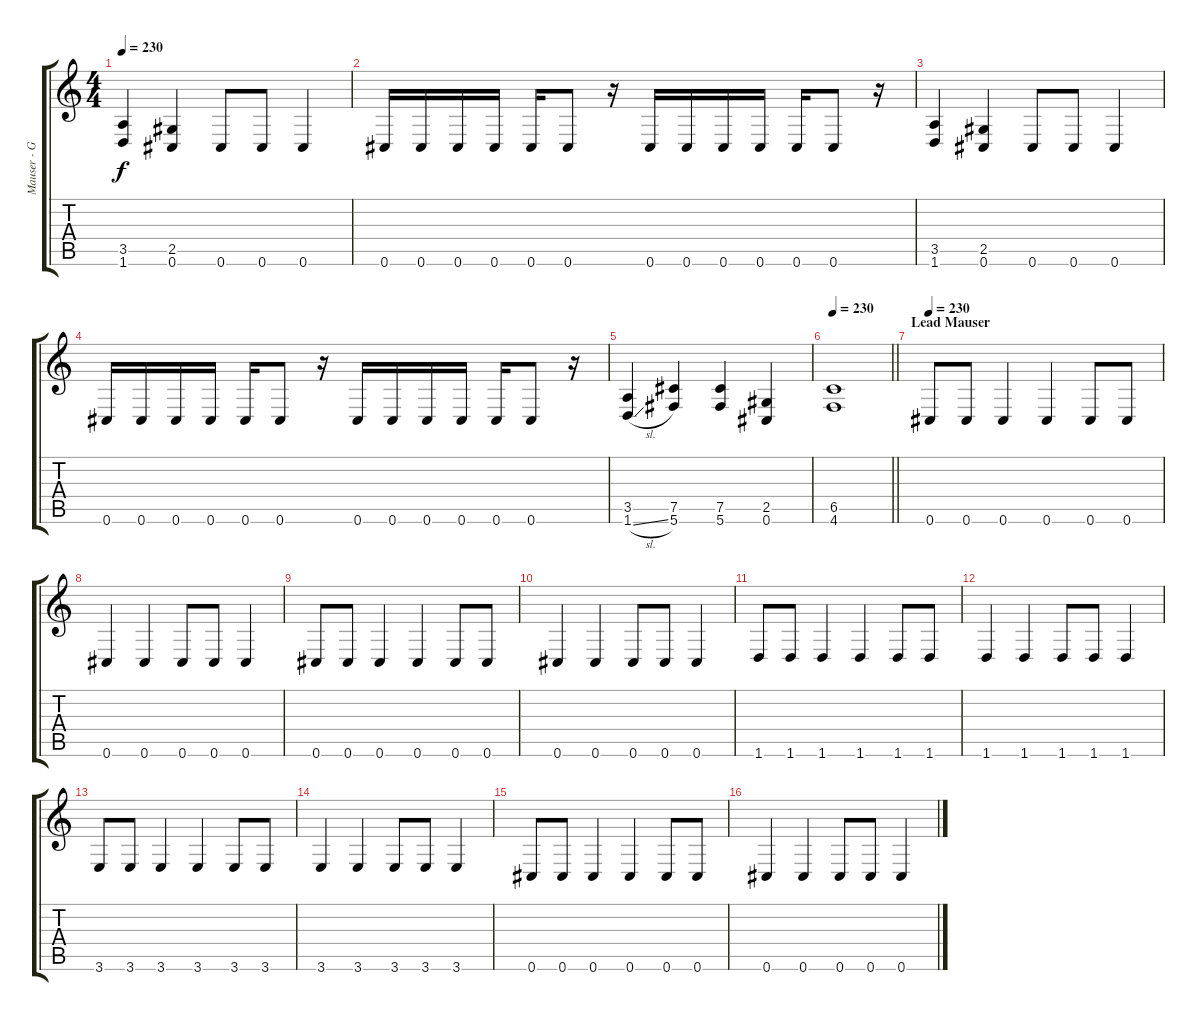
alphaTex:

\track ("Mauser - Guitar" "Mauser - G") {instrument distortionguitar}
\staff {score tabs}
\tuning (Db4 Ab3 E3 B2 Gb2 Db2) {hide}
\ts (4 4)
\tempo 230
\clef g2
\ks c
(3.5 1.6).4{dy f} (2.5 0.6).4 0.6.8 0.6.8 0.6.4 |
0.6.16 0.6.16 0.6.16 0.6.16 0.6.16 0.6.8 r.16 0.6.16 0.6.16 0.6.16 0.6.16 0.6.16 0.6.8 r.16 |
(3.5 1.6).4 (2.5 0.6).4 0.6.8 0.6.8 0.6.4 |
0.6.16 0.6.16 0.6.16 0.6.16 0.6.16 0.6.8 r.16 0.6.16 0.6.16 0.6.16 0.6.16 0.6.16 0.6.8 r.16 |
(3.5 1.6{sl}).4 (7.5 5.6).4 (7.5 5.6).4 (2.5 0.6).4 |
\tempo 230
\barLineRight lightlight
(6.5 4.6).1 |
\section ("" "Lead Mauser")
\tempo 230
0.6.8 0.6.8 0.6.4 0.6.4 0.6.8 0.6.8 |
0.6.4 0.6.4 0.6.8 0.6.8 0.6.4 |
0.6.8 0.6.8 0.6.4 0.6.4 0.6.8 0.6.8 |
0.6.4 0.6.4 0.6.8 0.6.8 0.6.4 |
1.6.8 1.6.8 1.6.4 1.6.4 1.6.8 1.6.8 |
1.6.4 1.6.4 1.6.8 1.6.8 1.6.4 |
3.6.8 3.6.8 3.6.4 3.6.4 3.6.8 3.6.8 |
3.6.4 3.6.4 3.6.8 3.6.8 3.6.4 |
0.6.8 0.6.8 0.6.4 0.6.4 0.6.8 0.6.8 |
0.6.4 0.6.4 0.6.8 0.6.8 0.6.4
